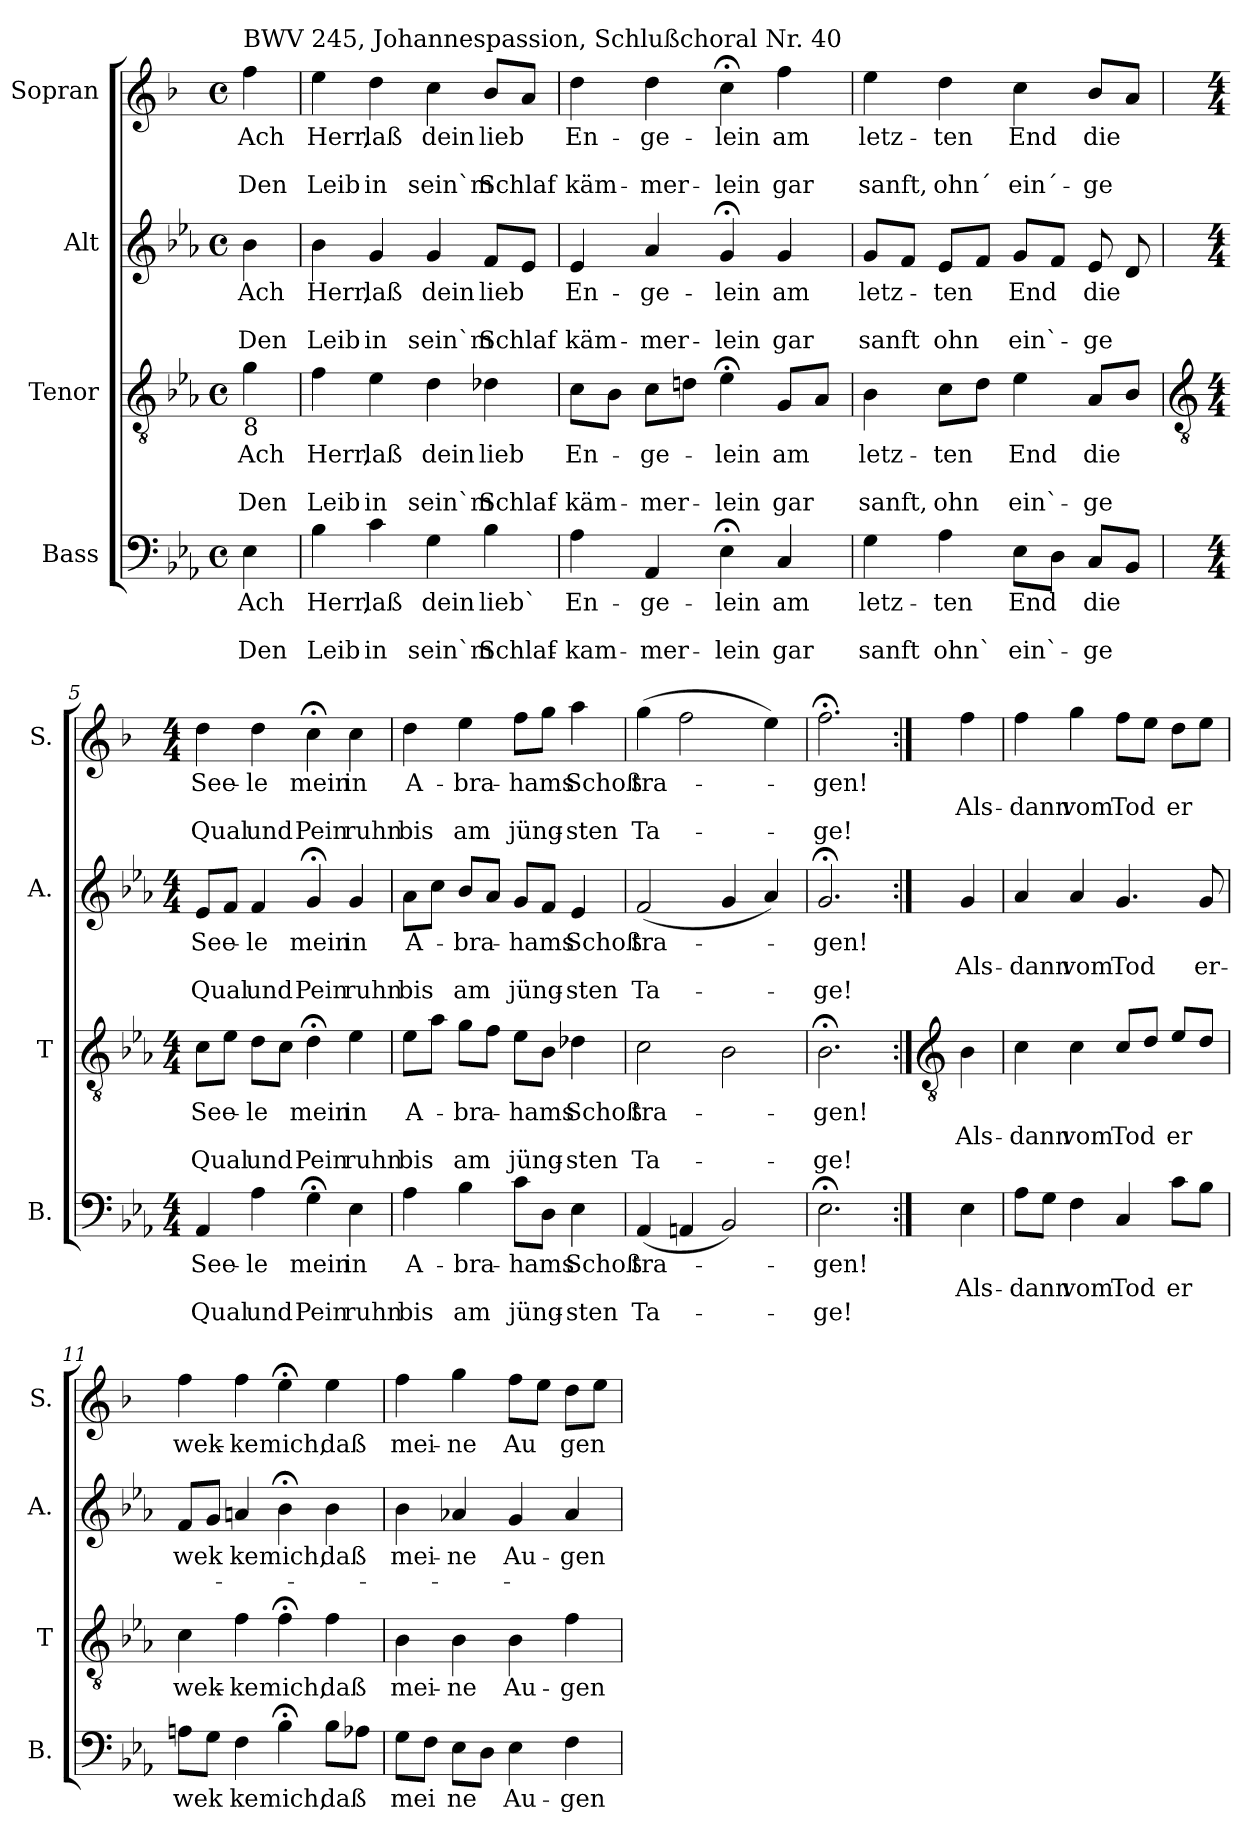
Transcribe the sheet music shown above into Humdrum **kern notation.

**kern	**text	**text	**text	**kern	**text	**text	**text	**kern	**text	**text	**text	**kern	**text	**text	**text
*part4	*part4	*part4	*part4	*part3	*part3	*part3	*part3	*part2	*part2	*part2	*part2	*part1	*part1	*part1	*part1
*staff4	*staff4	*staff4	*staff4	*staff3	*staff3	*staff3	*staff3	*staff2	*staff2	*staff2	*staff2	*staff1	*staff1	*staff1	*staff1
*I"Bass	*	*	*	*I"Tenor	*	*	*	*I"Alt	*	*	*	*I"Sopran	*	*	*
*I'B.	*	*	*	*I'T	*	*	*	*I'A.	*	*	*	*I'S.	*	*	*
*clefF4	*	*	*	*clefGv2	*	*	*	*clefG2	*	*	*	*clefG2	*	*	*
*	*	*	*	*	*	*	*	*	*	*	*	*ITrd1c2	*	*	*
*k[b-e-a-]	*	*	*	*k[b-e-a-]	*	*	*	*k[b-e-a-]	*	*	*	*k[b-e-a-]	*	*	*
*E-:	*	*	*	*E-:	*	*	*	*E-:	*	*	*	*E-:	*	*	*
*M4/4	*	*	*	*M4/4	*	*	*	*M4/4	*	*	*	*M4/4	*	*	*
*met(c)	*	*	*	*met(c)	*	*	*	*met(c)	*	*	*	*met(c)	*	*	*
=1	=1	=1	=1	=1	=1	=1	=1	=1	=1	=1	=1	=1	=1	=1	=1
!	!	!	!	!	!	!	!	!	!	!	!	!LO:TX:a:t=BWV 245, Johannespassion, Schlußchoral Nr. 40	!	!	!
!	!	!	!	!LO:TX:b:t=8	!	!	!	!	!	!	!	!	!	!	!
!	!LO:LY:b	!	!LO:LY:b	!	!LO:LY:b	!	!LO:LY:b	!	!LO:LY:b	!	!LO:LY:b	!	!LO:LY:b	!	!LO:LY:b
4E-	Ach	.	Den	4g	Ach	.	Den	4b-	Ach	.	Den	4ee-	Ach	.	Den
=2	=2	=2	=2	=2	=2	=2	=2	=2	=2	=2	=2	=2	=2	=2	=2
!	!LO:LY:b	!	!LO:LY:b	!	!LO:LY:b	!	!LO:LY:b	!	!LO:LY:b	!	!LO:LY:b	!	!LO:LY:b	!	!LO:LY:b
4B-	Herr,	.	Leib	4f	Herr,	.	Leib	4b-	Herr,	.	Leib	4dd	Herr,	.	Leib
!	!LO:LY:b	!	!LO:LY:b	!	!LO:LY:b	!	!LO:LY:b	!	!LO:LY:b	!	!LO:LY:b	!	!LO:LY:b	!	!LO:LY:b
4c	laß	.	in	4e-	laß	.	in	4g	laß	.	in	4cc	laß	.	in
!	!LO:LY:b	!	!LO:LY:b	!	!LO:LY:b	!	!LO:LY:b	!	!LO:LY:b	!	!LO:LY:b	!	!LO:LY:b	!	!LO:LY:b
4G	dein	.	sein`m	4d	dein	.	sein`m	4g	dein	.	sein`m	4b-	dein	.	sein`m
!	!LO:LY:b	!	!LO:LY:b	!	!LO:LY:b	!	!LO:LY:b	!	!LO:LY:b	!	!LO:LY:b	!	!LO:LY:b	!	!LO:LY:b
4B-	lieb`	.	Schlaf-	4d-X	lieb	.	Schlaf-	8fL	lieb	.	Schlaf	8a-L	lieb	.	Schlaf
.	.	.	.	.	.	.	.	8e-J	.	.	.	8gJ	.	.	.
=3	=3	=3	=3	=3	=3	=3	=3	=3	=3	=3	=3	=3	=3	=3	=3
!	!LO:LY:b	!	!LO:LY:b	!	!LO:LY:b	!	!LO:LY:b	!	!LO:LY:b	!	!LO:LY:b	!	!LO:LY:b	!	!LO:LY:b
4A-	-En-	.	-kam-	8cL	-En-	.	-käm-	4e-	En-	.	-käm-	4cc	En-	.	-käm-
.	.	.	.	8B-J	.	.	.	.	.	.	.	.	.	.	.
!	!LO:LY:b	!	!LO:LY:b	!	!LO:LY:b	!	!LO:LY:b	!	!LO:LY:b	!	!LO:LY:b	!	!LO:LY:b	!	!LO:LY:b
4AA-	-ge-	.	-mer-	8cL	-ge-	.	-mer-	4a-	-ge-	.	-mer-	4cc	-ge-	.	-mer-
.	.	.	.	8dnJ	.	.	.	.	.	.	.	.	.	.	.
!	!LO:LY:b	!	!LO:LY:b	!	!LO:LY:b	!	!LO:LY:b	!	!LO:LY:b	!	!LO:LY:b	!	!LO:LY:b	!	!LO:LY:b
4E-;<	-lein	.	lein	4e-;<	-lein	.	lein	4g;<	-lein	.	lein	4b-;<	-lein	.	lein
!	!LO:LY:b	!	!LO:LY:b	!	!LO:LY:b	!	!LO:LY:b	!	!LO:LY:b	!	!LO:LY:b	!	!LO:LY:b	!	!LO:LY:b
4C	am	.	gar	8GL	am	.	gar	4g	am	.	gar	4ee-	am	.	gar
.	.	.	.	8A-J	.	.	.	.	.	.	.	.	.	.	.
=4	=4	=4	=4	=4	=4	=4	=4	=4	=4	=4	=4	=4	=4	=4	=4
!	!LO:LY:b	!	!LO:LY:b	!	!LO:LY:b	!	!LO:LY:b	!	!LO:LY:b	!	!LO:LY:b	!	!LO:LY:b	!	!LO:LY:b
4G	letz-	.	-sanft	4B-	letz-	.	-sanft,	8gL	letz-	.	-sanft	4dd	letz-	.	-sanft,
.	.	.	.	.	.	.	.	8fJ	.	.	.	.	.	.	.
!	!LO:LY:b	!	!LO:LY:b	!	!LO:LY:b	!	!LO:LY:b	!	!LO:LY:b	!	!LO:LY:b	!	!LO:LY:b	!	!LO:LY:b
4A-	ten	.	ohn`	8cL	ten	.	ohn	8e-L	ten	.	ohn	4cc	ten	.	ohn´
.	.	.	.	8dJ	.	.	.	8fJ	.	.	.	.	.	.	.
!	!LO:LY:b	!	!LO:LY:b	!	!LO:LY:b	!	!LO:LY:b	!	!LO:LY:b	!	!LO:LY:b	!	!LO:LY:b	!	!LO:LY:b
8E-L	End	.	ein`-	4e-	End	.	ein`-	8gL	End	.	ein`-	4b-	End	.	ein´-
8DJ	.	.	.	.	.	.	.	8fJ	.	.	.	.	.	.	.
!	!LO:LY:b	!	!LO:LY:b	!	!LO:LY:b	!	!LO:LY:b	!	!LO:LY:b	!	!LO:LY:b	!	!LO:LY:b	!	!LO:LY:b
8CL	-die	.	ge	8A-L	-die	.	ge	8e-L	-die	.	ge	8a-L	-die	.	ge
8BB-J	.	.	.	8B-J	.	.	.	8d	.	.	.	8gJ	.	.	.
!!LO:LB:g=z
=5	=5	=5	=5	=5	=5	=5	=5	=5	=5	=5	=5	=5	=5	=5	=5
*	*	*	*	*clefGv2	*	*	*	*	*	*	*	*	*	*	*
*M4/4	*	*	*	*M4/4	*	*	*	*M4/4	*	*	*	*M4/4	*	*	*
!	!LO:LY:b	!	!LO:LY:b	!	!LO:LY:b	!	!LO:LY:b	!	!LO:LY:b	!	!LO:LY:b	!	!LO:LY:b	!	!LO:LY:b
4AA-	See-	.	-Qual	8cL	See-	.	-Qual	8e-L	See-	.	-Qual	4cc	See-	.	-Qual
.	.	.	.	8e-J	.	.	.	8fJ	.	.	.	.	.	.	.
!	!LO:LY:b	!	!LO:LY:b	!	!LO:LY:b	!	!LO:LY:b	!	!LO:LY:b	!	!LO:LY:b	!	!LO:LY:b	!	!LO:LY:b
4A-	le	.	und	8dL	le	.	und	4f	le	.	und	4cc	le	.	und
.	.	.	.	8cJ	.	.	.	.	.	.	.	.	.	.	.
!	!LO:LY:b	!	!LO:LY:b	!	!LO:LY:b	!	!LO:LY:b	!	!LO:LY:b	!	!LO:LY:b	!	!LO:LY:b	!	!LO:LY:b
4G;<	mein	.	Pein	4d;<	mein	.	Pein	4g;<	mein	.	Pein	4b-;<	mein	.	Pein
!	!LO:LY:b	!	!LO:LY:b	!	!LO:LY:b	!	!LO:LY:b	!	!LO:LY:b	!	!LO:LY:b	!	!LO:LY:b	!	!LO:LY:b
4E-	in	.	ruhn	4e-	in	.	ruhn	4g	in	.	ruhn	4b-	in	.	ruhn
=6	=6	=6	=6	=6	=6	=6	=6	=6	=6	=6	=6	=6	=6	=6	=6
!	!LO:LY:b	!	!LO:LY:b	!	!LO:LY:b	!	!LO:LY:b	!	!LO:LY:b	!	!LO:LY:b	!	!LO:LY:b	!	!LO:LY:b
4A-	A-	.	-bis	8e-L	A-	.	-bis	8a-L	A-	.	-bis	4cc	A-	.	-bis
.	.	.	.	8a-J	.	.	.	8ccJ	.	.	.	.	.	.	.
!	!LO:LY:b	!	!LO:LY:b	!	!LO:LY:b	!	!LO:LY:b	!	!LO:LY:b	!	!LO:LY:b	!	!LO:LY:b	!	!LO:LY:b
4B-	bra-	.	-am	8gL	bra-	.	-am	8b-L	bra-	.	-am	4dd	bra-	.	-am
.	.	.	.	8fJ	.	.	.	8a-J	.	.	.	.	.	.	.
!	!LO:LY:b	!	!LO:LY:b	!	!LO:LY:b	!	!LO:LY:b	!	!LO:LY:b	!	!LO:LY:b	!	!LO:LY:b	!	!LO:LY:b
8cL	hams	.	jüng-	8e-L	hams	.	jüng-	8gL	hams	.	jüng-	8ee-L	hams	.	jüng-
8DJ	.	.	.	8B-J	.	.	.	8fJ	.	.	.	8ffJ	.	.	.
!	!LO:LY:b	!	!LO:LY:b	!	!LO:LY:b	!	!LO:LY:b	!	!LO:LY:b	!	!LO:LY:b	!	!LO:LY:b	!	!LO:LY:b
4E-	-Schoß	.	sten	4d-X	-Schoß	.	sten	4e-	-Schoß	.	sten	4gg	-Schoß	.	sten
=7	=7	=7	=7	=7	=7	=7	=7	=7	=7	=7	=7	=7	=7	=7	=7
!	!LO:LY:b	!	!LO:LY:b	!	!LO:LY:b	!	!LO:LY:b	!	!LO:LY:b	!	!LO:LY:b	!	!LO:LY:b	!	!LO:LY:b
(<4AA-	tra-	.	-Ta-	2c	tra-	.	-Ta-	(<2f	tra-	.	-Ta-	(>4ff	tra-	.	-Ta-
4AAn	.	.	.	.	.	.	.	.	.	.	.	2ee-	.	.	.
2BB-)	.	.	.	2B-	.	.	.	4g	.	.	.	.	.	.	.
.	.	.	.	.	.	.	.	4a-)	.	.	.	4dd)	.	.	.
=8	=8	=8	=8	=8	=8	=8	=8	=8	=8	=8	=8	=8	=8	=8	=8
!	!LO:LY:b	!	!LO:LY:b	!	!LO:LY:b	!	!LO:LY:b	!	!LO:LY:b	!	!LO:LY:b	!	!LO:LY:b	!	!LO:LY:b
2.E-;<	-gen!	.	ge!	2.B-;<	-gen!	.	ge!	2.g;<	-gen!	.	ge!	2.ee-;<	-gen!	.	ge!
!!LO:LB:g=z
=9:|!	=9:|!	=9:|!	=9:|!	=9:|!	=9:|!	=9:|!	=9:|!	=9:|!	=9:|!	=9:|!	=9:|!	=9:|!	=9:|!	=9:|!	=9:|!
*	*	*	*	*clefGv2	*	*	*	*	*	*	*	*	*	*	*
!	!	!LO:LY:b	!	!	!	!LO:LY:b	!	!	!	!LO:LY:b	!	!	!	!LO:LY:b	!
4E-	.	Als-	.	4B-	.	Als-	.	4g	.	Als-	.	4ee-	.	Als-	.
=10	=10	=10	=10	=10	=10	=10	=10	=10	=10	=10	=10	=10	=10	=10	=10
!	!	!LO:LY:b	!	!	!	!LO:LY:b	!	!	!	!LO:LY:b	!	!	!	!LO:LY:b	!
8A-L	.	-dann	.	4c	.	-dann	.	4a-	.	-dann	.	4ee-	.	-dann	.
8GJ	.	.	.	.	.	.	.	.	.	.	.	.	.	.	.
!	!	!LO:LY:b	!	!	!	!LO:LY:b	!	!	!	!LO:LY:b	!	!	!	!LO:LY:b	!
4F	.	vom	.	4c	.	vom	.	4a-	.	vom	.	4ff	.	vom	.
!	!	!LO:LY:b	!	!	!	!LO:LY:b	!	!	!	!LO:LY:b	!	!	!	!LO:LY:b	!
4C	.	Tod	.	8c/L	.	Tod	.	4.g	.	Tod	.	8ee-L	.	Tod	.
.	.	.	.	8d/J	.	.	.	.	.	.	.	8ddJ	.	.	.
!	!	!LO:LY:b	!	!	!	!LO:LY:b	!	!	!	!	!	!	!	!LO:LY:b	!
8cL	.	er	.	8e-/L	.	er	.	.	.	.	.	8ccL	.	er	.
!	!	!	!	!	!	!	!	!	!	!LO:LY:b	!	!	!	!	!
8B-J	.	.	.	8d/J	.	.	.	8g	.	er-	.	8ddJ	.	.	.
=11	=11	=11	=11	=11	=11	=11	=11	=11	=11	=11	=11	=11	=11	=11	=11
!	!LO:LY:b	!	!	!	!LO:LY:b	!	!	!	!LO:LY:b	!	!	!	!LO:LY:b	!	!
8AnL	wek	.	.	4c	wek-	.	.	8fL	-wek	.	.	4ee-	wek-	.	.
8GJ	.	.	.	.	.	.	.	8gJ	.	.	.	.	.	.	.
!	!LO:LY:b	!	!	!	!LO:LY:b	!	!	!	!LO:LY:b	!	!	!	!LO:LY:b	!	!
4F	ke	.	.	4f	-ke	.	.	4an	ke	.	.	4ee-	-ke	.	.
!	!LO:LY:b	!	!	!	!LO:LY:b	!	!	!	!LO:LY:b	!	!	!	!LO:LY:b	!	!
4B-;<	mich,	.	.	4f;<	mich,	.	.	4b-;<	mich,	.	.	4dd;<	mich,	.	.
!	!LO:LY:b	!	!	!	!LO:LY:b	!	!	!	!LO:LY:b	!	!	!	!LO:LY:b	!	!
8B-L	daß	.	.	4f	daß	.	.	4b-	daß	.	.	4dd	daß	.	.
8A-XJ	.	.	.	.	.	.	.	.	.	.	.	.	.	.	.
=12	=12	=12	=12	=12	=12	=12	=12	=12	=12	=12	=12	=12	=12	=12	=12
!	!LO:LY:b	!	!	!	!LO:LY:b	!	!	!	!LO:LY:b	!	!	!	!LO:LY:b	!	!
8GL	mei	.	.	4B-	mei-	.	.	4b-	mei-	.	.	4ee-	mei-	.	.
8FJ	.	.	.	.	.	.	.	.	.	.	.	.	.	.	.
!	!LO:LY:b	!	!	!	!LO:LY:b	!	!	!	!LO:LY:b	!	!	!	!LO:LY:b	!	!
8E-L	ne	.	.	4B-	-ne	.	.	4a-X	-ne	.	.	4ff	-ne	.	.
8DJ	.	.	.	.	.	.	.	.	.	.	.	.	.	.	.
!	!LO:LY:b	!	!	!	!LO:LY:b	!	!	!	!LO:LY:b	!	!	!	!LO:LY:b	!	!
4E-	Au-	.	.	4B-	Au-	.	.	4g	Au-	.	.	8ee-L	Au	.	.
.	.	.	.	.	.	.	.	.	.	.	.	8ddJ	.	.	.
!	!LO:LY:b	!	!	!	!LO:LY:b	!	!	!	!LO:LY:b	!	!	!	!LO:LY:b	!	!
4F	-gen	.	.	4f	-gen	.	.	4a-	-gen	.	.	8ccL	gen	.	.
.	.	.	.	.	.	.	.	.	.	.	.	8ddJ	.	.	.
=	=	=	=	=	=	=	=	=	=	=	=	=	=	=	=
*-	*-	*-	*-	*-	*-	*-	*-	*-	*-	*-	*-	*-	*-	*-	*-
